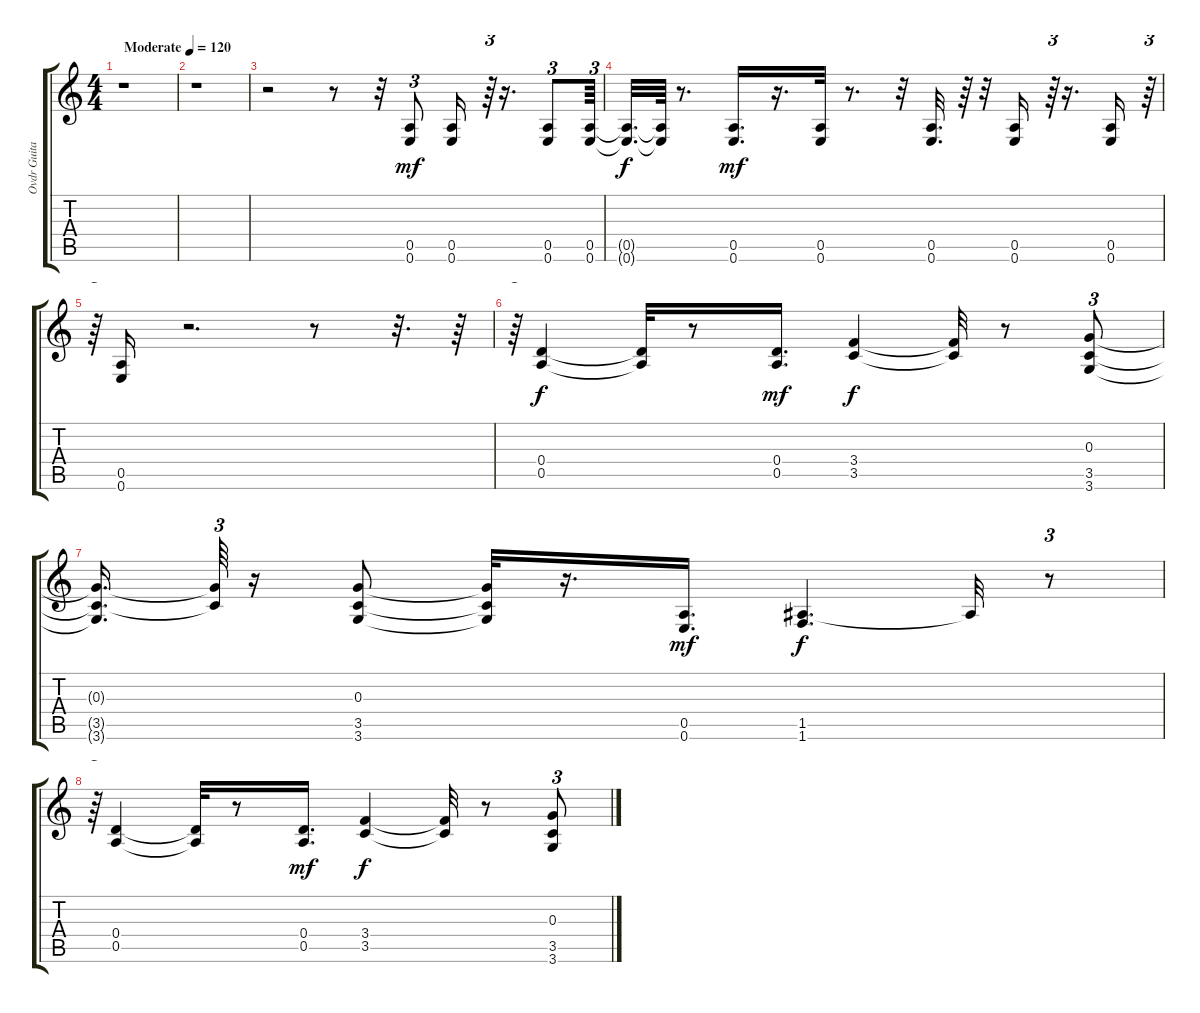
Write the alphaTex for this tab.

\track ("Ovdr Guitar" "Ovdr Guita") {instrument overdrivenguitar}
\staff {score tabs}
\tuning (E4 B3 G3 D3 A2 E2) {hide}
\ts (4 4)
\tempo (120 "Moderate")
\clef g2
\ks c
r.1{dy mf instrument overdrivenguitar} |
r.1 |
r.2 r.8 r.32 (0.5 0.6).8{tu (3 2)} (0.5 0.6).16 r.64{tu (3 2)} r.16{d} (0.5 0.6).8{tu (3 2)} (0.5 0.6).64{tu (3 2)} |
(0.5{t} 0.6{t}).32{d dy f} (0.5{t} 0.6{t}).64 r.8{d} (0.5 0.6).16{d dy mf} r.16{d} (0.5 0.6).32 r.8{d} r.32 (0.5 0.6).32{d} r.64 r.32 (0.5 0.6).16 r.64{tu (3 2)} r.16{d} (0.5 0.6).16 r.64{tu (3 2)} |
r.64{tu (3 2)} (0.5 0.6).16 r.2{d} r.8 r.32{d} r.64 |
r.64{tu (3 2)} (0.4 0.5).4{dy f} (0.4{t} 0.5{t}).32 r.8 (0.4 0.5).16{d dy mf} (3.4 3.5).4{dy f} (3.4{t} 3.5{t}).32 r.8 (0.3 3.5 3.6).8{tu (3 2)} |
(0.3{t} 3.5{t} 3.6{t}).16{d} (0.3{t} 3.5{t}).64{tu (3 2)} r.16 (0.3 3.5 3.6).8 (0.3{t} 3.5{t} 3.6{t}).32 r.16{d} (0.5 0.6).16{d dy mf} (1.5 1.6).4{d dy f} 1.5{t}.32 r.8{tu (3 2)} |
r.64{tu (3 2)} (0.4 0.5).4 (0.4{t} 0.5{t}).32 r.8 (0.4 0.5).16{d dy mf} (3.4 3.5).4{dy f} (3.4{t} 3.5{t}).32 r.8 (0.3 3.5 3.6).8{tu (3 2)}
